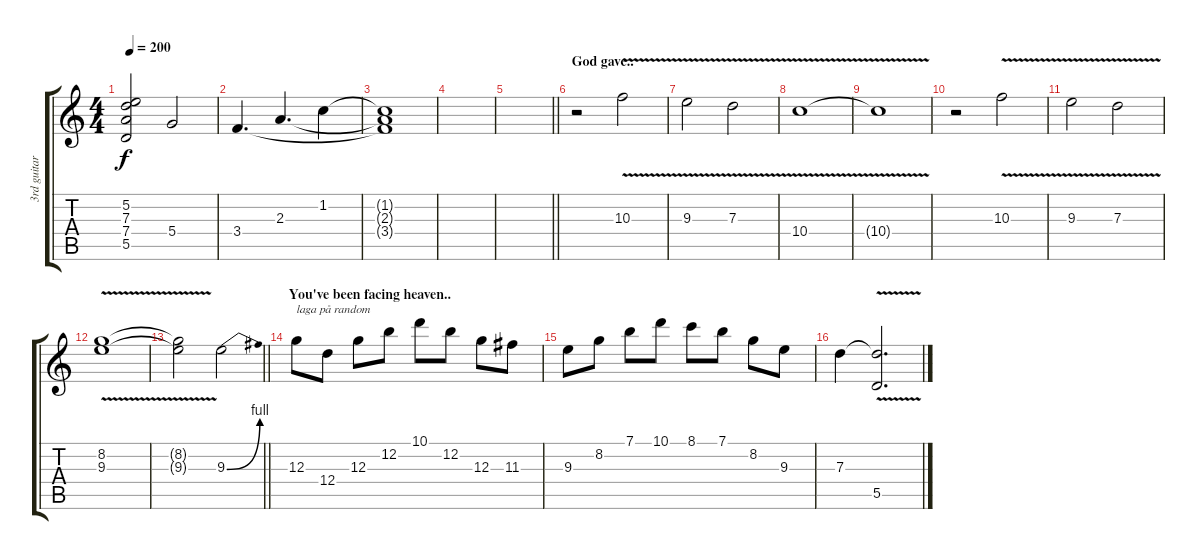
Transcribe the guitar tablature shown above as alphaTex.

\track ("3rd guitar" "3rd guitar") {instrument distortionguitar}
\staff {score tabs}
\tuning (E4 B3 G3 D3 A2 E2) {hide}
\ts (4 4)
\tempo 200
\clef g2
\ks c
(5.2{t} 7.3{t} 7.4{t} 5.5{t}).2{dy f} 5.4.2 |
3.4.4{d} 2.3.4{d} 1.2.4 |
(1.2{t} 2.3{t} 3.4{t}).1 |
|
\barLineRight lightlight
|
\section ("" "God gave..")
r.2{instrument distortionguitar} 10.3{v}.2 |
9.3{v}.2 7.3{v}.2 |
10.4{v}.1 |
10.4{t}.1 |
r.2 10.3{v}.2 |
9.3{v}.2 7.3{v}.2 |
(8.2{v} 9.3{v}).1 |
\barLineRight lightlight
(8.2{v t} 9.3{v t}).2 9.3{be (bend 0 0 60 4)}.2 |
\section ("" "You've been facing heaven..")
12.3.8{txt "laga på random" volume 4 instrument overdrivenguitar} 12.4.8 12.3.8 12.2.8 10.1.8 12.2.8 12.3.8 11.3.8 |
9.3.8 8.2.8 7.1.8 10.1.8 8.1.8 7.1.8 8.2.8 9.3.8 |
7.3.4 (7.3{t} 5.5{v}).2{d}
